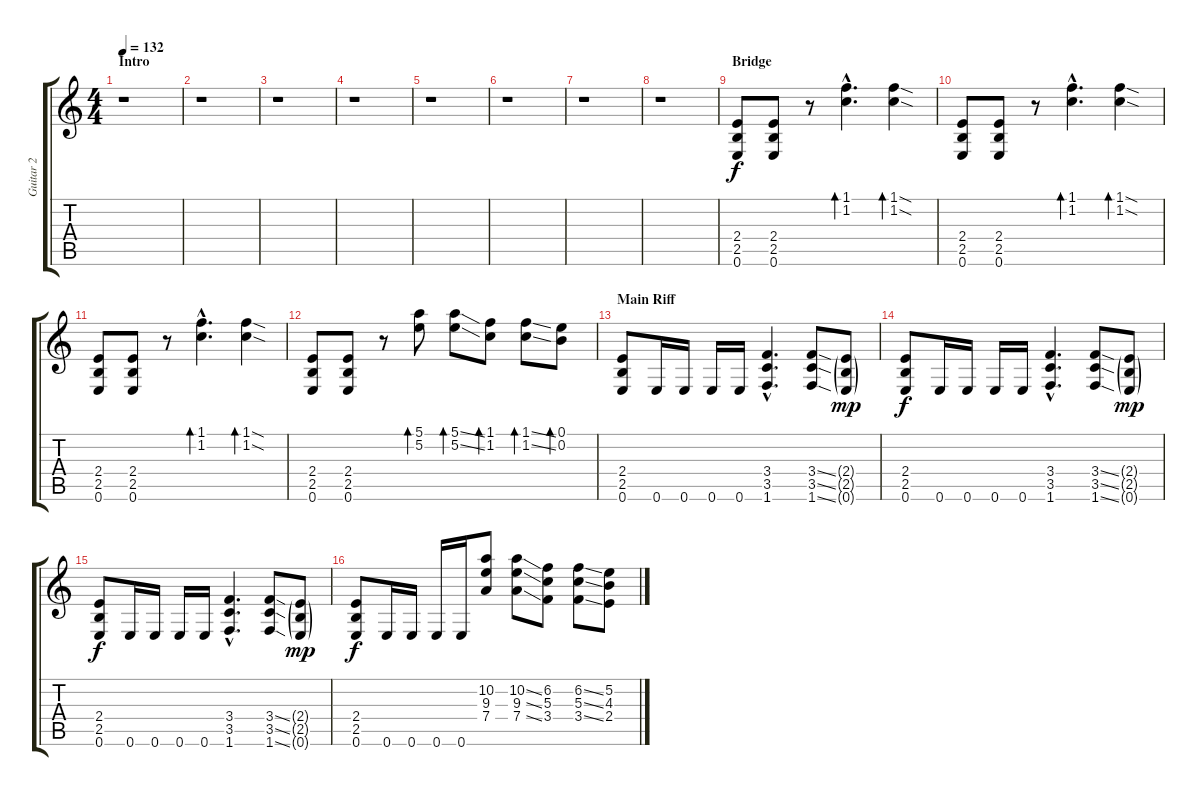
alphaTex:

\track ("Guitar 2" "Guitar 2") {instrument distortionguitar}
\staff {score tabs}
\tuning (E4 B3 G3 D3 A2 E2) {hide}
\ts (4 4)
\section ("" "Intro")
\tempo 132
\clef g2
\ks c
r.1{dy f instrument distortionguitar} |
r.1 |
r.1 |
r.1 |
r.1 |
r.1 |
r.1 |
r.1 |
\section ("" "Bridge")
(2.4 2.5 0.6).8 (2.4 2.5 0.6).8 r.8 (1.1{hac} 1.2{hac}).4{d bd 60} (1.1{sod} 1.2{sod}).4{bd 60} |
(2.4 2.5 0.6).8 (2.4 2.5 0.6).8 r.8 (1.1{hac} 1.2{hac}).4{d bd 60} (1.1{sod} 1.2{sod}).4{bd 60} |
(2.4 2.5 0.6).8 (2.4 2.5 0.6).8 r.8 (1.1{hac} 1.2{hac}).4{d bd 60} (1.1{sod} 1.2{sod}).4{bd 60} |
(2.4 2.5 0.6).8 (2.4 2.5 0.6).8 r.8 (5.1 5.2).8{bd 60} (5.1{ss} 5.2{ss}).8{bd 60} (1.1 1.2).8{bd 60} (1.1{ss} 1.2{ss}).8{bd 60} (0.1 0.2).8{bd 60} |
\section ("" "Main Riff")
(2.4 2.5 0.6).8 0.6.16 0.6.16 0.6.16 0.6.16 (3.4{hac} 3.5{hac} 1.6{hac}).4{d} (3.4{ss} 3.5{ss} 1.6{ss}).8 (2.4{g} 2.5{g} 0.6{g}).8{dy mp} |
(2.4 2.5 0.6).8{dy f} 0.6.16 0.6.16 0.6.16 0.6.16 (3.4{hac} 3.5{hac} 1.6{hac}).4{d} (3.4{ss} 3.5{ss} 1.6{ss}).8 (2.4{g} 2.5{g} 0.6{g}).8{dy mp} |
(2.4 2.5 0.6).8{dy f} 0.6.16 0.6.16 0.6.16 0.6.16 (3.4{hac} 3.5{hac} 1.6{hac}).4{d} (3.4{ss} 3.5{ss} 1.6{ss}).8 (2.4{g} 2.5{g} 0.6{g}).8{dy mp} |
(2.4 2.5 0.6).8{dy f} 0.6.16 0.6.16 0.6.16 0.6.16 (10.2 9.3 7.4).8 (10.2{ss} 9.3{ss} 7.4{ss}).8 (6.2 5.3 3.4).8 (6.2{ss} 5.3{ss} 3.4{ss}).8 (5.2 4.3 2.4).8
